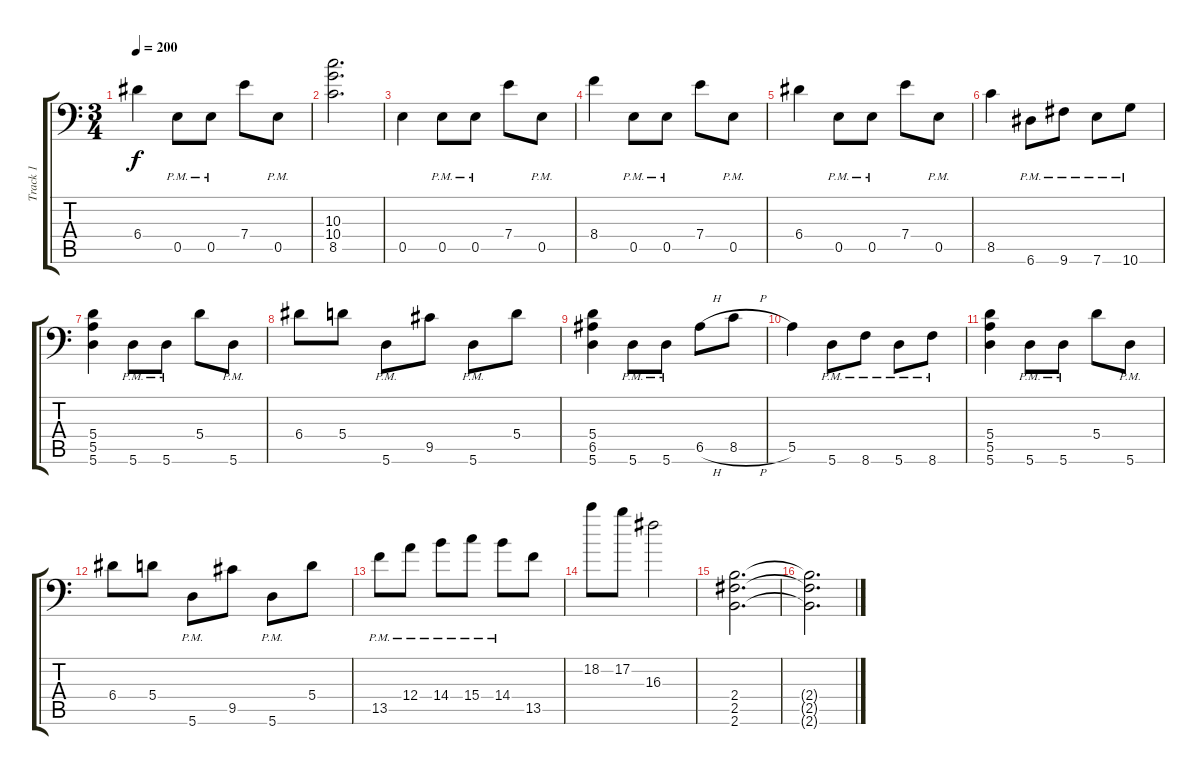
\track ("Track 1" "Track 1") {instrument overdrivenguitar}
\staff {score tabs}
\tuning (B3 Gb3 D3 A2 E2 A1) {hide}
\ts (3 4)
\tempo 200
\clef f4
\ks c
6.4.4{dy f} 0.5{pm}.8 0.5{pm}.8 7.4.8 0.5{pm}.8 |
(10.3 10.4 8.5).2{d} |
0.5.4 0.5{pm}.8 0.5{pm}.8 7.4.8 0.5{pm}.8 |
8.4.4 0.5{pm}.8 0.5{pm}.8 7.4.8 0.5{pm}.8 |
6.4.4 0.5{pm}.8 0.5{pm}.8 7.4.8 0.5{pm}.8 |
8.5.4 6.6{pm}.8 9.6{pm}.8 7.6{pm}.8 10.6{pm}.8 |
(5.4 5.5 5.6).4 5.6{pm}.8 5.6{pm}.8 5.4.8 5.6{pm}.8 |
6.4.8 5.4.8 5.6{pm}.8 9.5.8 5.6{pm}.8 5.4.8 |
(5.4 6.5 5.6).4 5.6{pm}.8 5.6{pm}.8 6.5{h}.8 8.5{h}.8 |
5.5.4 5.6{pm}.8 8.6{pm}.8 5.6{pm}.8 8.6{pm}.8 |
(5.4 5.5 5.6).4 5.6{pm}.8 5.6{pm}.8 5.4.8 5.6{pm}.8 |
6.4.8 5.4.8 5.6{pm}.8 9.5.8 5.6{pm}.8 5.4.8 |
13.5{pm}.8 12.4{pm}.8 14.4{pm}.8 15.4{pm}.8 14.4{pm}.8 13.5.8 |
18.2.8 17.2.8 16.3.2 |
(2.4 2.5 2.6).2{d} |
(2.4{t} 2.5{t} 2.6{t}).2{d}
